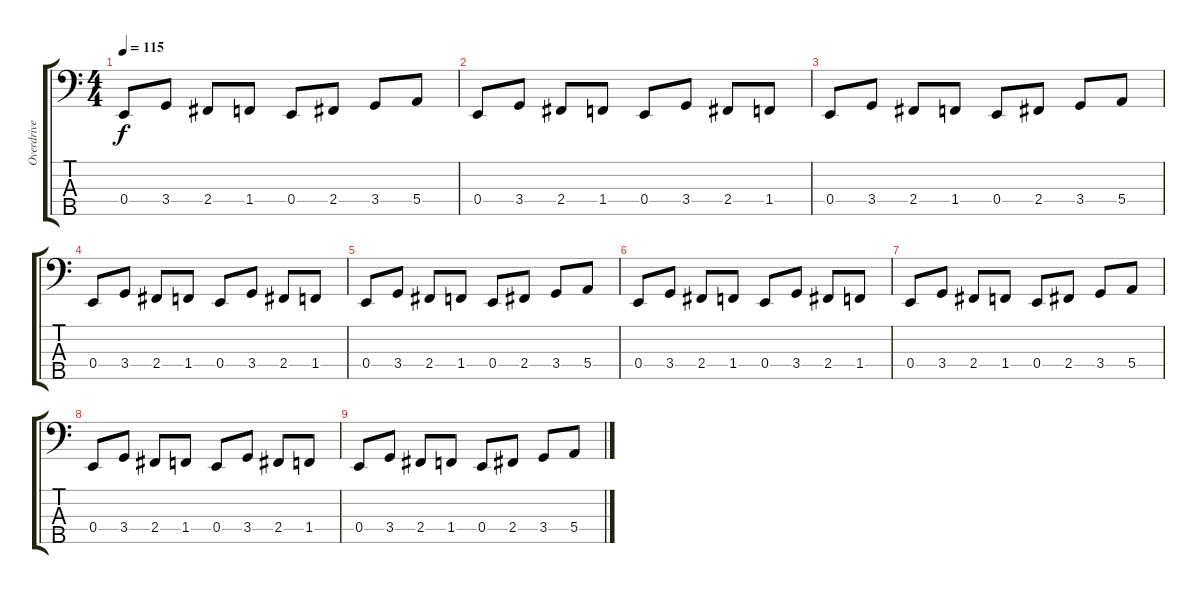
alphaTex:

\track ("Overdrive Bass" "Overdrive ") {instrument overdrivenguitar}
\staff {score tabs}
\tuning (G2 D2 A1 E1 B0) {hide}
\ts (4 4)
\tempo 115
\clef f4
\ks c
0.4.8{dy f} 3.4.8 2.4.8 1.4.8 0.4.8 2.4.8 3.4.8 5.4.8 |
0.4.8 3.4.8 2.4.8 1.4.8 0.4.8 3.4.8 2.4.8 1.4.8 |
0.4.8 3.4.8 2.4.8 1.4.8 0.4.8 2.4.8 3.4.8 5.4.8 |
0.4.8 3.4.8 2.4.8 1.4.8 0.4.8 3.4.8 2.4.8 1.4.8 |
0.4.8 3.4.8 2.4.8 1.4.8 0.4.8 2.4.8 3.4.8 5.4.8 |
0.4.8 3.4.8 2.4.8 1.4.8 0.4.8 3.4.8 2.4.8 1.4.8 |
0.4.8 3.4.8 2.4.8 1.4.8 0.4.8 2.4.8 3.4.8 5.4.8 |
0.4.8 3.4.8 2.4.8 1.4.8 0.4.8 3.4.8 2.4.8 1.4.8 |
0.4.8 3.4.8 2.4.8 1.4.8 0.4.8 2.4.8 3.4.8 5.4.8
